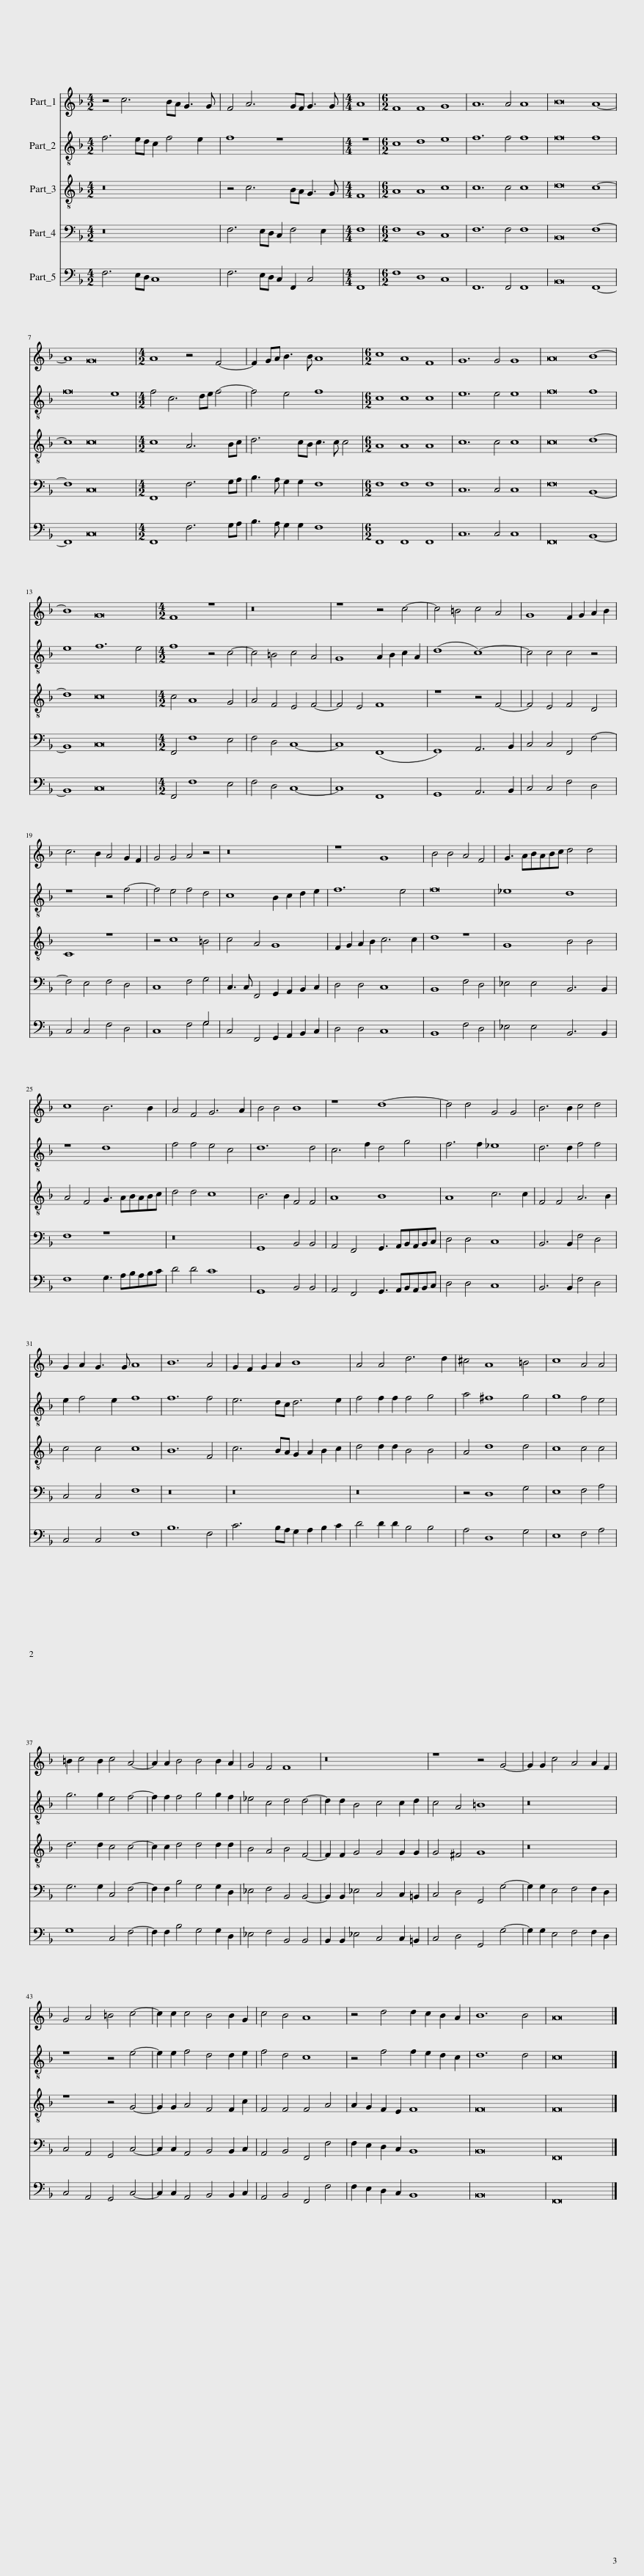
X:1
%%score 1 2 3 4 ( 5 6 )
L:1/8
M:4/2
I:linebreak $
K:F
V:1 treble
V:2 treble-8
V:3 treble-8
V:4 bass
V:5 bass
V:6 bass
V:1
 z4 c6 BA G3 G | F4 A6 GF G3 G |[M:4/4] A8 |[M:6/2] F8 F8 G8 | A12 A4 A8 | %5
 B16 A8- |$ A8 G16 |[M:4/2] A8 z4 F4- | F2 GA B3 B A8 |[M:6/2] c8 A8 F8 | %10
 G12 G4 G8 | A16 B8- |$ B8 G16 |[M:4/2] F8 z8 | z16 | %15
 z8 z4 c4- | c4 =B4 c4 A4 | G8 F2 G2 A2 B2 |$ c6 B2 A4 G2 F2 | G4 G4 A4 z4 | %20
 z16 | z8 G8 | B4 B4 A4 F4 | G3 ABABc d4 d4 |$ c8 B6 B2 | %25
 A4 F4 G6 A2 | B4 B4 B8 | z8 d8- | d4 d4 G4 G4 | B6 B2 c4 d4 |$ %30
 G2 A2 G3 G A8 | B12 A4 | G2 F2 G2 A2 B8 | A4 A4 d6 d2 | ^c4 A8 =B4 | %35
 c8 A4 A4 |$ =B2 c4 B2 c4 A4- | A2 A2 B4 B4 B2 A2 | G4 F4 F8 | z16 | %40
 z8 z4 G4- | G2 G2 c4 A4 A2 F2 |$ G4 A4 =B4 c4- | c2 c2 c4 B4 B2 G2 | c4 B4 A8 | %45
 z4 d4 d2 c2 B2 A2 | B12 B4 | A16 |] %48
V:2
 f6 ed c2 f4 e2 | f8 z8 |[M:4/4] z8 |[M:6/2] c8 d8 e8 | f12 f4 f8 | %5
 f16 f8 |$ f16 e8 |[M:4/2] f4 c6 de f4- | f4 e4 f8 |[M:6/2] c8 c8 c8 | %10
 e12 e4 e8 | f16 f8 |$ e8 f12 e4 |[M:4/2] f8 z4 c4- | c4 =B4 c4 A4 | %15
 G8 A2 B2 c2 A2 | (d8 c8-) | c4 c4 c4 z4 |$ z8 z4 f4- | f4 e4 f4 d4 | %20
 c8 B2 c2 d2 e2 | f12 e4 | f16 | _e8 d8 |$ z8 d8 | %25
 f4 f4 e4 c4 | d12 d4 | c6 f2 d4 g4 | f6 f2 _e8 | d6 d2 f4 f4 |$ %30
 e2 f4 e2 f8 | f12 f4 | e6 dc d6 e2 | f4 f2 f2 f4 g4 | a4 ^f8 g4 | %35
 g8 f4 e4 |$ g6 g2 e4 f4- | f2 f2 f4 g4 g2 f2 | _e4 c4 d4 d4- | d2 d2 B4 c4 c2 d2 | %40
 c4 A4 =B8 | z16 |$ z8 z4 e4- | e2 e2 f4 d4 d2 e2 | f4 d4 c8 | %45
 z4 f4 f2 e2 d2 c2 | d12 d4 | c16 |] %48
V:3
 z16 | z4 c6 BA G3 G |[M:4/4] F8 |[M:6/2] A8 A8 c8 | c12 c4 c8 | %5
 d16 c8- |$ c8 c16 |[M:4/2] c8 A6 Bc | d6 cB c3 c c4 |[M:6/2] A8 A8 A8 | %10
 c12 c4 c8 | c16 d8- |$ d8 c16 |[M:4/2] c4 A8 G4 | A4 F4 E4 F4- | %15
 F4 E4 F8 | z8 z4 F4- | F4 E4 F4 D4 |$ C8 z8 | z4 c8 =B4 | %20
 c4 A4 G8 | F2 G2 A2 B2 c6 c2 | d8 z8 | G8 B4 B4 |$ A4 F4 G3 ABABc | %25
 d4 d4 c8 | B6 B2 F4 F4 | A8 B8 | A8 c6 c2 | F4 F4 A6 B2 |$ %30
 c4 c4 c8 | B12 F4 | c6 BA G2 A2 B2 c2 | d4 d2 d2 B4 B4 | A4 d8 d4 | %35
 c8 c4 c4 |$ d6 d2 c4 c4- | c2 c2 d4 d4 d2 d2 | B4 A4 B4 F4- | F2 F2 G4 G4 G2 G2 | %40
 G4 ^F4 G8 | z16 |$ z8 z4 G4- | G2 G2 A4 F4 F2 c2 | F4 F4 F4 A4 | %45
 A2 G2 F2 E2 F8 | F16 | F16 |] %48
V:4
 z16 | F,6 E,D, C,2 F,4 E,2 |[M:4/4] F,8 |[M:6/2] F,8 D,8 C,8 | F,12 F,4 F,8 | %5
 B,,16 F,8- |$ F,8 C,16 |[M:4/2] F,,8 F,6 G,A, | B,3 A, G,2 G,2 F,8 |[M:6/2] F,8 F,8 F,8 | %10
 C,12 C,4 C,8 | F,16 B,,8- |$ B,,8 C,16 |[M:4/2] F,,4 F,8 E,4 | F,4 D,4 C,8- | %15
 C,8 (F,,8 | G,,8) A,,6 B,,2 | C,4 C,4 F,,4 F,4- |$ F,4 E,4 F,4 D,4 | C,8 F,4 G,4 | %20
 C,3 C, F,,4 G,,2 A,,2 B,,2 C,2 | D,4 D,4 C,8 | B,,8 F,4 D,4 | _E,4 E,4 B,,6 B,,2 |$ F,8 z8 | %25
 z16 | G,,8 B,,4 B,,4 | A,,4 F,,4 G,,3 A,,B,,A,,B,,C, | D,4 D,4 C,8 | B,,6 B,,2 F,4 D,4 |$ %30
 C,4 C,4 F,8 | z16 | z16 | z16 | z4 D,8 G,4 | %35
 E,8 F,4 A,4 |$ G,6 G,2 C,4 F,4- | F,2 F,2 B,4 G,4 G,2 D,2 | _E,4 F,4 B,,4 B,,4- | B,,2 B,,2 _E,4 C,4 C,2 =B,,2 | %40
 C,4 D,4 G,,4 G,4- | G,2 G,2 E,4 F,4 F,2 D,2 |$ C,4 A,,4 G,,4 C,4- | C,2 C,2 A,,4 B,,4 B,,2 C,2 | A,,4 B,,4 F,,4 F,4 | %45
 F,2 E,2 D,2 C,2 B,,8 | B,,16 | F,,16 |] %48
V:5
 F,6 E,D, C,8 | F,6 E,D, C,2 F,,2 C,4 |[M:4/4] F,,8 |[M:6/2] F,8 D,8 C,8 | F,,12 F,,4 F,,8 | %5
 B,,16 F,,8- |$ F,,8 C,16 |[M:4/2] F,,8 F,6 G,A, | B,3 A, G,2 G,2 F,8 |[M:6/2] F,,8 F,,8 F,,8 | %10
 C,12 C,4 C,8 | F,,16 B,,8- |$ B,,8 C,16 |[M:4/2] F,,4 F,8 E,4 | F,4 D,4 C,8- | %15
 C,8 F,,8 | G,,8 A,,6 B,,2 | C,4 C,4 F,4 D,4 |$ C,4 C,4 F,4 D,4 | x12 G,4 | %20
 C,4 F,,4 G,,2 A,,2 B,,2 C,2 | D,4 D,4 C,8 | B,,8 F,4 D,4 | _E,4 E,4 B,,6 B,,2 |$ F,8 G,3 A,B,A,B,C | %25
 D4 D4 C8 | G,,8 B,,4 B,,4 | A,,4 F,,4 G,,3 A,,B,,A,,B,,C, | D,4 D,4 C,8 | B,,6 B,,2 F,4 D,4 |$ %30
 C,4 C,4 F,8 | B,12 F,4 | C6 B,A, G,2 A,2 B,2 C2 | D4 D2 D2 B,4 B,4 | A,4 D,8 G,4 | %35
 E,8 F,4 A,4 |$ G,8 C,4 F,4- | F,2 F,2 B,4 G,4 G,2 D,2 | _E,4 F,4 B,,4 B,,4 | B,,2 B,,2 _E,4 C,4 C,2 =B,,2 | %40
 C,4 D,4 G,,4 G,4- | G,2 G,2 E,4 F,4 F,2 D,2 |$ C,4 A,,4 G,,4 C,4- | C,2 C,2 A,,4 B,,4 B,,2 C,2 | A,,4 B,,4 F,,4 F,4 | %45
 F,2 E,2 D,2 C,2 B,,8 | B,,16 | F,,16 |] %48
V:6
 x16 | x16 |[M:4/4] x8 |[M:6/2] x24 | x24 | %5
 x24 |$ x24 |[M:4/2] x16 | x16 |[M:6/2] x24 | %10
 x24 | x24 |$ x24 |[M:4/2] x16 | x16 | %15
 x16 | x16 | x16 |$ x16 | C,8 F,4 G,4 | %20
 x16 | x16 | x16 | x16 |$ x16 | %25
 x16 | x16 | x16 | x16 | x16 |$ %30
 x16 | x16 | x16 | x16 | x16 | %35
 x16 |$ x16 | x16 | x16 | x16 | %40
 x16 | x16 |$ x16 | x16 | x16 | %45
 x16 | x16 | x16 |] %48
